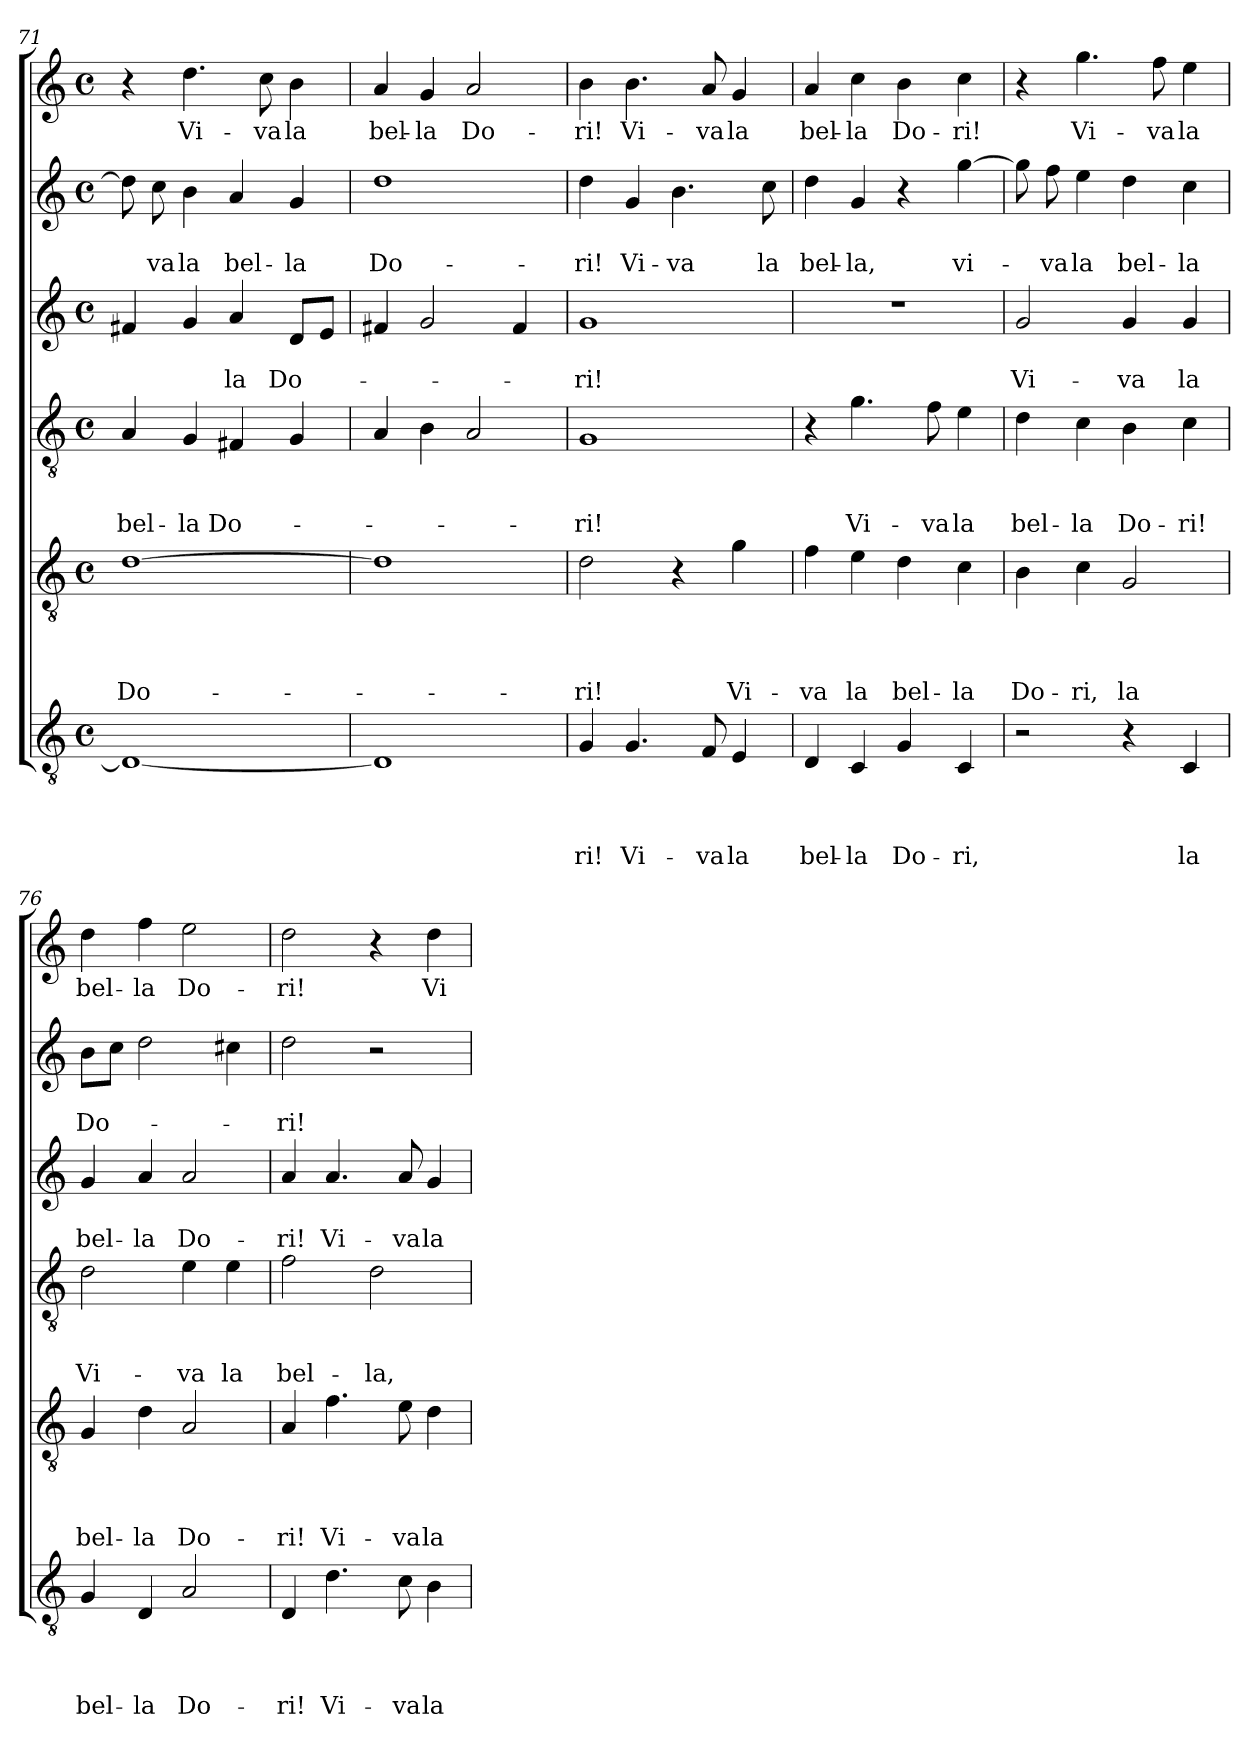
**kern	**text	**text	**text	**text	**kern	**text	**text	**text	**text	**kern	**text	**text	**text	**kern	**text	**text	**kern	**text	**text	**kern	**text
*part6	*part6	*part6	*part6	*part6	*part5	*part5	*part5	*part5	*part5	*part4	*part4	*part4	*part4	*part3	*part3	*part3	*part2	*part2	*part2	*part1	*part1
*staff6	*staff6	*staff6	*staff6	*staff6	*staff5	*staff5	*staff5	*staff5	*staff5	*staff4	*staff4	*staff4	*staff4	*staff3	*staff3	*staff3	*staff2	*staff2	*staff2	*staff1	*staff1
!!LO:LB:g=z
*clefGv2	*	*	*	*	*clefGv2	*	*	*	*	*clefGv2	*	*	*	*clefG2	*	*	*clefG2	*	*	*clefG2	*
*k[]	*	*	*	*	*k[]	*	*	*	*	*k[]	*	*	*	*k[]	*	*	*k[]	*	*	*k[]	*
*C:	*	*	*	*	*C:	*	*	*	*	*C:	*	*	*	*C:	*	*	*C:	*	*	*C:	*
*M4/4	*	*	*	*	*M4/4	*	*	*	*	*M4/4	*	*	*	*M4/4	*	*	*M4/4	*	*	*M4/4	*
*met(c)	*	*	*	*	*met(c)	*	*	*	*	*met(c)	*	*	*	*met(c)	*	*	*met(c)	*	*	*met(c)	*
=71	=71	=71	=71	=71	=71	=71	=71	=71	=71	=71	=71	=71	=71	=71	=71	=71	=71	=71	=71	=71	=71
!	!	!	!	!	!	!	!	!	!LO:LY:b	!	!	!	!LO:LY:b	!	!	!	!	!	!	!	!
1D_	.	.	.	.	[1d	.	.	.	Do-	4A/	.	.	bel-	4f#X/	.	.	8dd\]	.	.	4r	.
!	!	!	!	!	!	!	!	!	!	!	!	!	!	!	!	!	!	!	!LO:LY:b	!	!
.	.	.	.	.	.	.	.	.	.	.	.	.	.	.	.	.	8cc\	.	-va	.	.
!	!	!	!	!	!	!	!	!	!	!	!	!	!LO:LY:b	!	!	!	!	!	!LO:LY:b	!	!LO:LY:b
.	.	.	.	.	.	.	.	.	.	4G/	.	.	-la	4g/	.	.	4b\	.	la	4.dd\	Vi-
!	!	!	!	!	!	!	!	!	!	!	!	!	!LO:LY:b	!	!	!LO:LY:b	!	!	!LO:LY:b	!	!
.	.	.	.	.	.	.	.	.	.	4F#X/	.	.	Do-	4a/	.	-la	4a/	.	bel-	.	.
!	!	!	!	!	!	!	!	!	!	!	!	!	!	!	!	!	!	!	!	!	!LO:LY:b
.	.	.	.	.	.	.	.	.	.	.	.	.	.	.	.	.	.	.	.	8cc\	-va
!	!	!	!	!	!	!	!	!	!	!	!	!	!	!	!	!LO:LY:b	!	!	!LO:LY:b	!	!LO:LY:b
.	.	.	.	.	.	.	.	.	.	4G/	.	.	.	8d/L	.	Do-	4g/	.	-la	4b\	la
.	.	.	.	.	.	.	.	.	.	.	.	.	.	8e/J	.	.	.	.	.	.	.
=72	=72	=72	=72	=72	=72	=72	=72	=72	=72	=72	=72	=72	=72	=72	=72	=72	=72	=72	=72	=72	=72
!	!	!	!	!	!	!	!	!	!	!	!	!	!	!	!	!	!	!	!LO:LY:b	!	!LO:LY:b
1D]	.	.	.	.	1d]	.	.	.	.	4A/	.	.	.	4f#X/	.	.	1dd	.	Do-	4a/	bel-
!	!	!	!	!	!	!	!	!	!	!	!	!	!	!	!	!	!	!	!	!	!LO:LY:b
.	.	.	.	.	.	.	.	.	.	4B\	.	.	.	2g/	.	.	.	.	.	4g/	-la
!	!	!	!	!	!	!	!	!	!	!	!	!	!	!	!	!	!	!	!	!	!LO:LY:b
.	.	.	.	.	.	.	.	.	.	2A/	.	.	.	.	.	.	.	.	.	2a/	Do-
.	.	.	.	.	.	.	.	.	.	.	.	.	.	4f#/	.	.	.	.	.	.	.
=73	=73	=73	=73	=73	=73	=73	=73	=73	=73	=73	=73	=73	=73	=73	=73	=73	=73	=73	=73	=73	=73
!	!	!	!	!LO:LY:b	!	!	!	!	!LO:LY:b	!	!	!	!LO:LY:b	!	!	!LO:LY:b	!	!	!LO:LY:b	!	!LO:LY:b
4G/	.	.	.	-ri!	2d\	.	.	.	-ri!	1G	.	.	-ri!	1g	.	-ri!	4dd\	.	-ri!	4b\	-ri!
!	!	!	!	!LO:LY:b	!	!	!	!	!	!	!	!	!	!	!	!	!	!	!LO:LY:b	!	!LO:LY:b
4.G/	.	.	.	Vi-	.	.	.	.	.	.	.	.	.	.	.	.	4g/	.	Vi-	4.b\	Vi-
!	!	!	!	!	!	!	!	!	!	!	!	!	!	!	!	!	!	!	!LO:LY:b	!	!
.	.	.	.	.	4r	.	.	.	.	.	.	.	.	.	.	.	4.b\	.	-va	.	.
!	!	!	!	!LO:LY:b	!	!	!	!	!	!	!	!	!	!	!	!	!	!	!	!	!LO:LY:b
8F/	.	.	.	-va	.	.	.	.	.	.	.	.	.	.	.	.	.	.	.	8a/	-va
!	!	!	!	!LO:LY:b	!	!	!	!	!LO:LY:b	!	!	!	!	!	!	!	!	!	!	!	!LO:LY:b
4E/	.	.	.	la	4g\	.	.	.	Vi-	.	.	.	.	.	.	.	.	.	.	4g/	la
!	!	!	!	!	!	!	!	!	!	!	!	!	!	!	!	!	!	!	!LO:LY:b	!	!
.	.	.	.	.	.	.	.	.	.	.	.	.	.	.	.	.	8cc\	.	la	.	.
=74	=74	=74	=74	=74	=74	=74	=74	=74	=74	=74	=74	=74	=74	=74	=74	=74	=74	=74	=74	=74	=74
!	!	!	!	!LO:LY:b	!	!	!	!	!LO:LY:b	!	!	!	!	!	!	!	!	!	!LO:LY:b	!	!LO:LY:b
4D/	.	.	.	bel-	4f\	.	.	.	-va	4r	.	.	.	1r	.	.	4dd\	.	bel-	4a/	bel-
!	!	!	!	!LO:LY:b	!	!	!	!	!LO:LY:b	!	!	!	!LO:LY:b	!	!	!	!	!	!LO:LY:b	!	!LO:LY:b
4C/	.	.	.	-la	4e\	.	.	.	la	4.g\	.	.	Vi-	.	.	.	4g/	.	-la,	4cc\	-la
!	!	!	!	!LO:LY:b	!	!	!	!	!LO:LY:b	!	!	!	!	!	!	!	!	!	!	!	!LO:LY:b
4G/	.	.	.	Do-	4d\	.	.	.	bel-	.	.	.	.	.	.	.	4r	.	.	4b\	Do-
!	!	!	!	!	!	!	!	!	!	!	!	!	!LO:LY:b	!	!	!	!	!	!	!	!
.	.	.	.	.	.	.	.	.	.	8f\	.	.	-va	.	.	.	.	.	.	.	.
!	!	!	!	!LO:LY:b	!	!	!	!	!LO:LY:b	!	!	!	!LO:LY:b	!	!	!	!	!	!LO:LY:b	!	!LO:LY:b
4C/	.	.	.	-ri,	4c\	.	.	.	-la	4e\	.	.	la	.	.	.	[4gg\	.	vi-	4cc\	-ri!
=75	=75	=75	=75	=75	=75	=75	=75	=75	=75	=75	=75	=75	=75	=75	=75	=75	=75	=75	=75	=75	=75
!	!	!	!	!	!	!	!	!	!LO:LY:b	!	!	!	!LO:LY:b	!	!	!LO:LY:b	!	!	!	!	!
2r	.	.	.	.	4B\	.	.	.	Do-	4d\	.	.	bel-	2g/	.	Vi-	8gg\]	.	.	4r	.
!	!	!	!	!	!	!	!	!	!	!	!	!	!	!	!	!	!	!	!LO:LY:b	!	!
.	.	.	.	.	.	.	.	.	.	.	.	.	.	.	.	.	8ff\	.	-va	.	.
!	!	!	!	!	!	!	!	!	!LO:LY:b	!	!	!	!LO:LY:b	!	!	!	!	!	!LO:LY:b	!	!LO:LY:b
.	.	.	.	.	4c\	.	.	.	-ri,	4c\	.	.	-la	.	.	.	4ee\	.	la	4.gg\	Vi-
!	!	!	!	!	!	!	!	!	!LO:LY:b	!	!	!	!LO:LY:b	!	!	!LO:LY:b	!	!	!LO:LY:b	!	!
4r	.	.	.	.	2G/	.	.	.	la	4B\	.	.	Do-	4g/	.	-va	4dd\	.	bel-	.	.
!	!	!	!	!	!	!	!	!	!	!	!	!	!	!	!	!	!	!	!	!	!LO:LY:b
.	.	.	.	.	.	.	.	.	.	.	.	.	.	.	.	.	.	.	.	8ff\	-va
!	!	!	!	!LO:LY:b	!	!	!	!	!	!	!	!	!LO:LY:b	!	!	!LO:LY:b	!	!	!LO:LY:b	!	!LO:LY:b
4C/	.	.	.	la	.	.	.	.	.	4c\	.	.	-ri!	4g/	.	la	4cc\	.	-la	4ee\	la
=76	=76	=76	=76	=76	=76	=76	=76	=76	=76	=76	=76	=76	=76	=76	=76	=76	=76	=76	=76	=76	=76
!	!	!	!	!LO:LY:b	!	!	!	!	!LO:LY:b	!	!	!	!LO:LY:b	!	!	!LO:LY:b	!	!	!LO:LY:b	!	!LO:LY:b
4G/	.	.	.	bel-	4G/	.	.	.	bel-	2d\	.	.	Vi-	4g/	.	bel-	8b\L	.	Do-	4dd\	bel-
.	.	.	.	.	.	.	.	.	.	.	.	.	.	.	.	.	8cc\J	.	.	.	.
!	!	!	!	!LO:LY:b	!	!	!	!	!LO:LY:b	!	!	!	!	!	!	!LO:LY:b	!	!	!	!	!LO:LY:b
4D/	.	.	.	-la	4d\	.	.	.	-la	.	.	.	.	4a/	.	-la	2dd\	.	.	4ff\	-la
!	!	!	!	!LO:LY:b	!	!	!	!	!LO:LY:b	!	!	!	!LO:LY:b	!	!	!LO:LY:b	!	!	!	!	!LO:LY:b
2A/	.	.	.	Do-	2A/	.	.	.	Do-	4e\	.	.	-va	2a/	.	Do-	.	.	.	2ee\	Do-
!	!	!	!	!	!	!	!	!	!	!	!	!	!LO:LY:b	!	!	!	!	!	!	!	!
.	.	.	.	.	.	.	.	.	.	4e\	.	.	la	.	.	.	4cc#X\	.	.	.	.
!!LO:LB:g=z
=77	=77	=77	=77	=77	=77	=77	=77	=77	=77	=77	=77	=77	=77	=77	=77	=77	=77	=77	=77	=77	=77
!	!	!	!	!LO:LY:b	!	!	!	!	!LO:LY:b	!	!	!	!LO:LY:b	!	!	!LO:LY:b	!	!	!LO:LY:b	!	!LO:LY:b
4D/	.	.	.	-ri!	4A/	.	.	.	-ri!	2f\	.	.	bel-	4a/	.	-ri!	2dd\	.	-ri!	2dd\	-ri!
!	!	!	!	!LO:LY:b	!	!	!	!	!LO:LY:b	!	!	!	!	!	!	!LO:LY:b	!	!	!	!	!
4.d\	.	.	.	Vi-	4.f\	.	.	.	Vi-	.	.	.	.	4.a/	.	Vi-	.	.	.	.	.
!	!	!	!	!	!	!	!	!	!	!	!	!	!LO:LY:b	!	!	!	!	!	!	!	!
.	.	.	.	.	.	.	.	.	.	2d\	.	.	-la,	.	.	.	2r	.	.	4r	.
!	!	!	!	!LO:LY:b	!	!	!	!	!LO:LY:b	!	!	!	!	!	!	!LO:LY:b	!	!	!	!	!
8c\	.	.	.	-va	8e\	.	.	.	-va	.	.	.	.	8a/	.	-va	.	.	.	.	.
!	!	!	!	!LO:LY:b	!	!	!	!	!LO:LY:b	!	!	!	!	!	!	!LO:LY:b	!	!	!	!	!LO:LY:b
4B\	.	.	.	la	4d\	.	.	.	la	.	.	.	.	4g/	.	la	.	.	.	4dd\	Vi-
=	=	=	=	=	=	=	=	=	=	=	=	=	=	=	=	=	=	=	=	=	=
*-	*-	*-	*-	*-	*-	*-	*-	*-	*-	*-	*-	*-	*-	*-	*-	*-	*-	*-	*-	*-	*-
